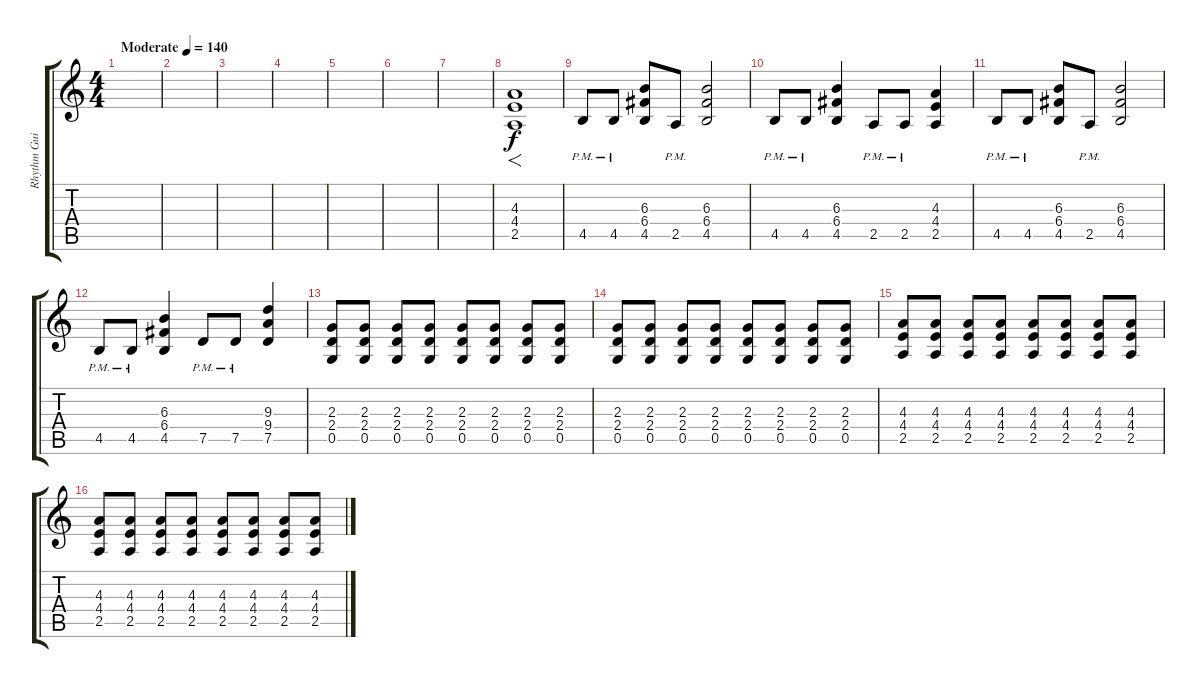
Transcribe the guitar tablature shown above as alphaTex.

\track ("Rhythm Guitar" "Rhythm Gui") {instrument distortionguitar}
\staff {score tabs}
\tuning (D4 A3 F3 C3 G2 C2) {hide}
\ts (4 4)
\tempo (140 "Moderate")
\clef g2
\ks c
|
|
|
|
|
|
|
(4.3 4.4 2.5).1{f} |
4.5{pm}.8 4.5{pm}.8 (6.3 6.4 4.5).8 2.5{pm}.8 (6.3 6.4 4.5).2 |
4.5{pm}.8 4.5{pm}.8 (6.3 6.4 4.5).4 2.5{pm}.8 2.5{pm}.8 (4.3 4.4 2.5).4 |
4.5{pm}.8 4.5{pm}.8 (6.3 6.4 4.5).8 2.5{pm}.8 (6.3 6.4 4.5).2 |
4.5{pm}.8 4.5{pm}.8 (6.3 6.4 4.5).4 7.5{pm}.8 7.5{pm}.8 (9.3 9.4 7.5).4 |
(2.3 2.4 0.5).8 (2.3 2.4 0.5).8 (2.3 2.4 0.5).8 (2.3 2.4 0.5).8 (2.3 2.4 0.5).8 (2.3 2.4 0.5).8 (2.3 2.4 0.5).8 (2.3 2.4 0.5).8 |
(2.3 2.4 0.5).8 (2.3 2.4 0.5).8 (2.3 2.4 0.5).8 (2.3 2.4 0.5).8 (2.3 2.4 0.5).8 (2.3 2.4 0.5).8 (2.3 2.4 0.5).8 (2.3 2.4 0.5).8 |
(4.3 4.4 2.5).8 (4.3 4.4 2.5).8 (4.3 4.4 2.5).8 (4.3 4.4 2.5).8 (4.3 4.4 2.5).8 (4.3 4.4 2.5).8 (4.3 4.4 2.5).8 (4.3 4.4 2.5).8 |
(4.3 4.4 2.5).8 (4.3 4.4 2.5).8 (4.3 4.4 2.5).8 (4.3 4.4 2.5).8 (4.3 4.4 2.5).8 (4.3 4.4 2.5).8 (4.3 4.4 2.5).8 (4.3 4.4 2.5).8
